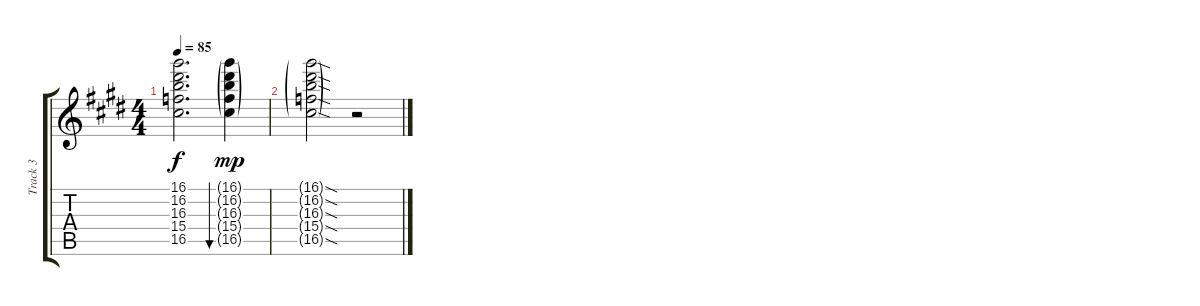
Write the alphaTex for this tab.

\track ("Track 3" "Track 3") {instrument overdrivenguitar}
\staff {score tabs}
\tuning (E4 B3 G3 D3 A2 E2) {hide}
\ts (4 4)
\tempo 85
\clef g2
\ks e
(16.1{t} 16.2{t} 16.3{t} 15.4{t} 16.5{t}).2{d dy f} (16.1{g} 16.2{g} 16.3{g} 15.4{g} 16.5{g}).4{bu 60 dy mp} |
(16.1{sod g} 16.2{sod g} 16.3{sod g} 15.4{sod g} 16.5{sod g}).2 r.2
